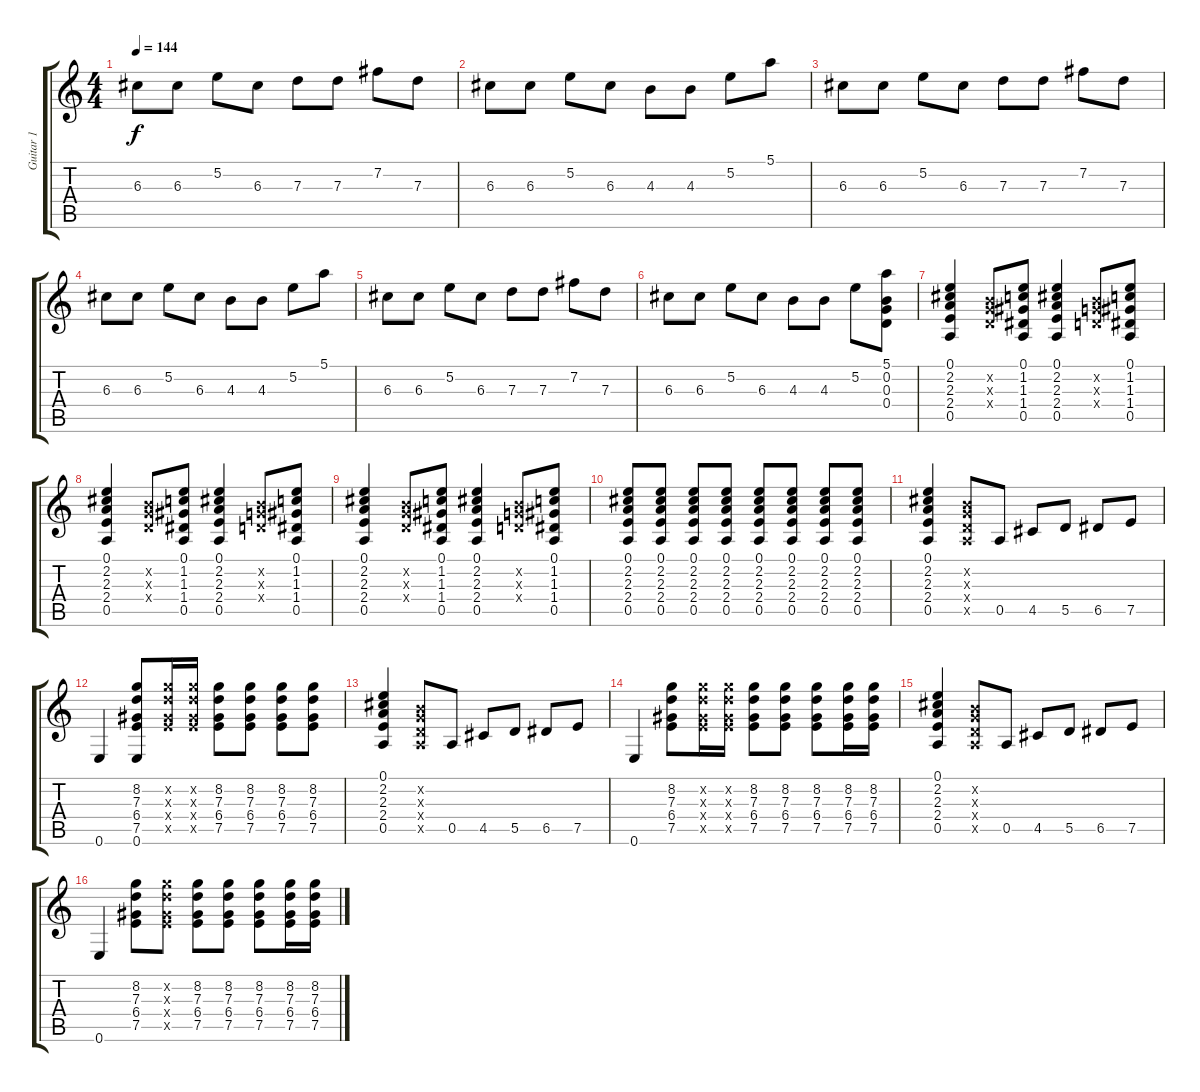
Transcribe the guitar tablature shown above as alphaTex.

\track ("Guitar 1" "Guitar 1") {instrument electricguitarjazz}
\staff {score tabs}
\tuning (E4 B3 G3 D3 A2 E2) {hide}
\ts (4 4)
\tempo 144
\clef g2
\ks c
6.3.8{dy f} 6.3.8 5.2.8 6.3.8 7.3.8 7.3.8 7.2.8 7.3.8 |
6.3.8 6.3.8 5.2.8 6.3.8 4.3.8 4.3.8 5.2.8 5.1.8 |
6.3.8 6.3.8 5.2.8 6.3.8 7.3.8 7.3.8 7.2.8 7.3.8 |
6.3.8 6.3.8 5.2.8 6.3.8 4.3.8 4.3.8 5.2.8 5.1.8 |
6.3.8 6.3.8 5.2.8 6.3.8 7.3.8 7.3.8 7.2.8 7.3.8 |
6.3.8 6.3.8 5.2.8 6.3.8 4.3.8 4.3.8 5.2.8 (5.1 0.2 0.3 0.4).8 |
(0.1 2.2 2.3 2.4 0.5).4 (0.2{x} 0.3{x} 0.4{x}).8 (0.1 1.2 1.3 1.4 0.5).8 (0.1 2.2 2.3 2.4 0.5).4 (0.2{x} 0.3{x} 0.4{x}).8 (0.1 1.2 1.3 1.4 0.5).8 |
(0.1 2.2 2.3 2.4 0.5).4 (0.2{x} 0.3{x} 0.4{x}).8 (0.1 1.2 1.3 1.4 0.5).8 (0.1 2.2 2.3 2.4 0.5).4 (0.2{x} 0.3{x} 0.4{x}).8 (0.1 1.2 1.3 1.4 0.5).8 |
(0.1 2.2 2.3 2.4 0.5).4 (0.2{x} 0.3{x} 0.4{x}).8 (0.1 1.2 1.3 1.4 0.5).8 (0.1 2.2 2.3 2.4 0.5).4 (0.2{x} 0.3{x} 0.4{x}).8 (0.1 1.2 1.3 1.4 0.5).8 |
(0.1 2.2 2.3 2.4 0.5).8 (0.1 2.2 2.3 2.4 0.5).8 (0.1 2.2 2.3 2.4 0.5).8 (0.1 2.2 2.3 2.4 0.5).8 (0.1 2.2 2.3 2.4 0.5).8 (0.1 2.2 2.3 2.4 0.5).8 (0.1 2.2 2.3 2.4 0.5).8 (0.1 2.2 2.3 2.4 0.5).8 |
(0.1 2.2 2.3 2.4 0.5).4 (0.2{x} 0.3{x} 0.4{x} 0.5{x}).8 0.5.8 4.5.8 5.5.8 6.5.8 7.5.8 |
0.6.4 (8.2 7.3 6.4 7.5 0.6).8 (8.2{x} 7.3{x} 6.4{x} 7.5{x}).16 (8.2{x} 7.3{x} 6.4{x} 7.5{x}).16 (8.2 7.3 6.4 7.5).8 (8.2 7.3 6.4 7.5).8 (8.2 7.3 6.4 7.5).8 (8.2 7.3 6.4 7.5).8 |
(0.1 2.2 2.3 2.4 0.5).4 (0.2{x} 0.3{x} 0.4{x} 0.5{x}).8 0.5.8 4.5.8 5.5.8 6.5.8 7.5.8 |
0.6.4 (8.2 7.3 6.4 7.5).8 (8.2{x} 7.3{x} 6.4{x} 7.5{x}).16 (8.2{x} 7.3{x} 6.4{x} 7.5{x}).16 (8.2 7.3 6.4 7.5).8 (8.2 7.3 6.4 7.5).8 (8.2 7.3 6.4 7.5).8 (8.2 7.3 6.4 7.5).16 (8.2 7.3 6.4 7.5).16 |
(0.1 2.2 2.3 2.4 0.5).4 (0.2{x} 0.3{x} 0.4{x} 0.5{x}).8 0.5.8 4.5.8 5.5.8 6.5.8 7.5.8 |
0.6.4 (8.2 7.3 6.4 7.5).8 (8.2{x} 7.3{x} 6.4{x} 7.5{x}).8 (8.2 7.3 6.4 7.5).8 (8.2 7.3 6.4 7.5).8 (8.2 7.3 6.4 7.5).8 (8.2 7.3 6.4 7.5).16 (8.2 7.3 6.4 7.5).16
